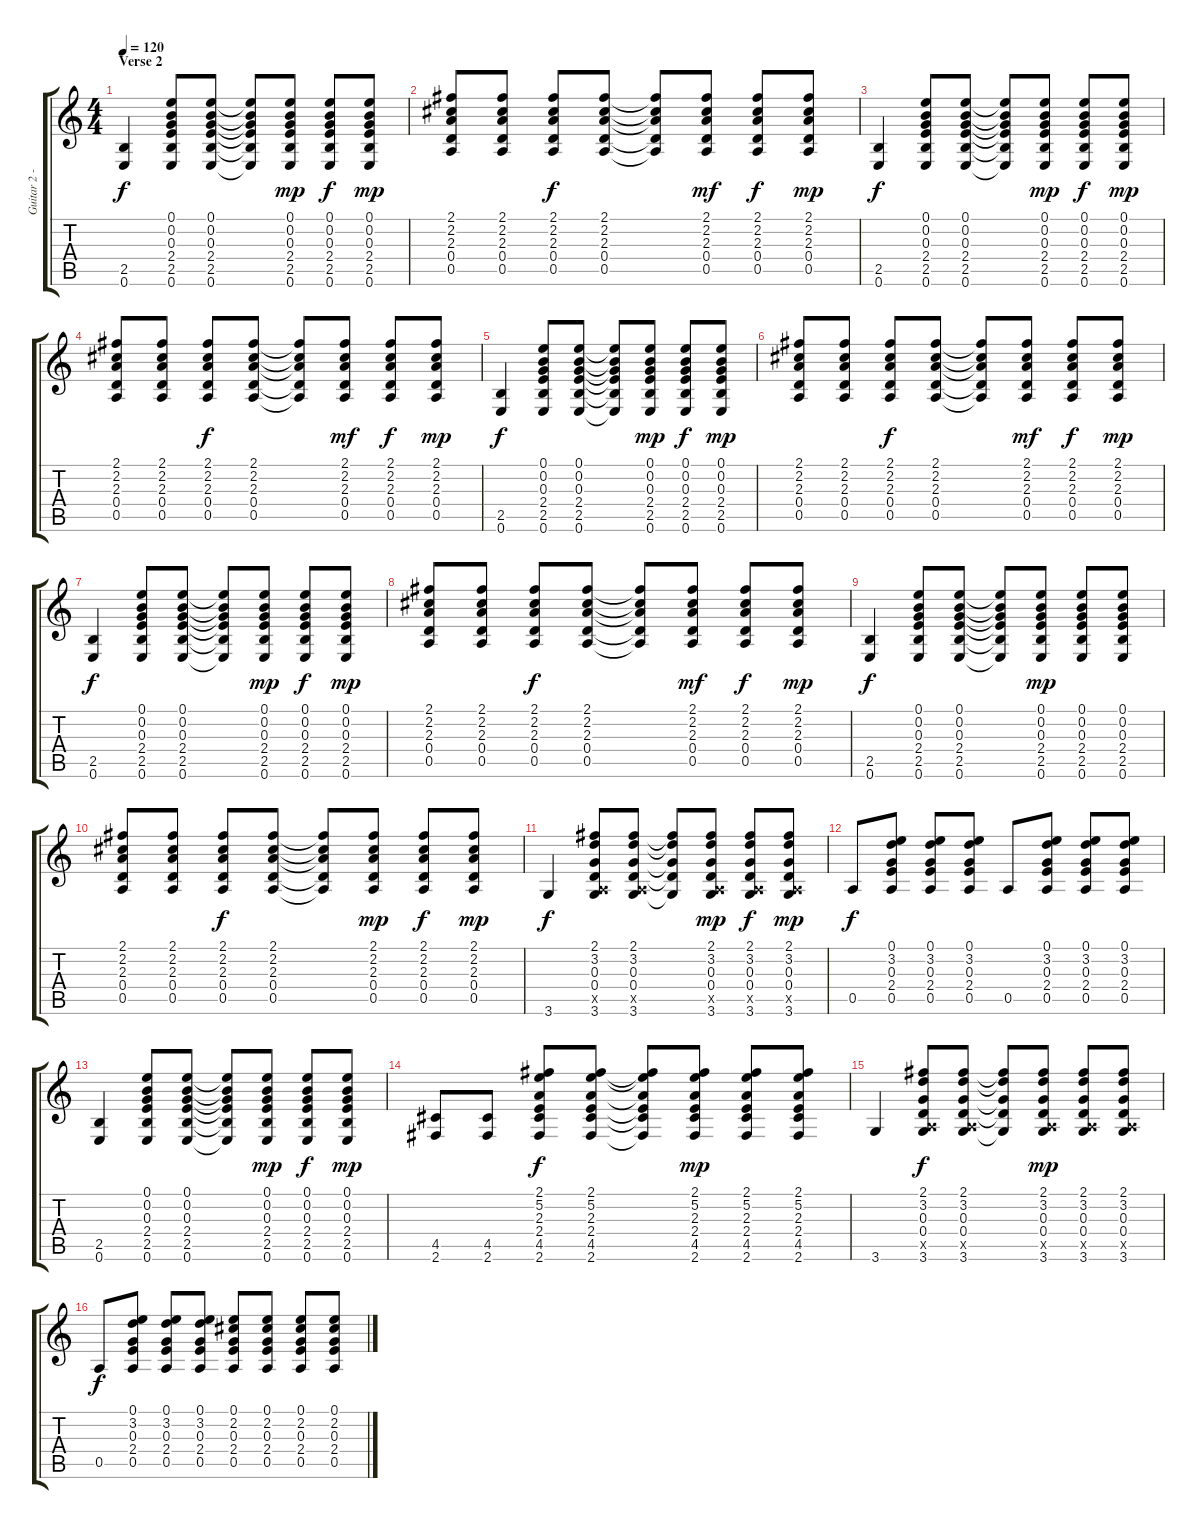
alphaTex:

\track ("Guitar 2 - Michelle Branch" "Guitar 2 -") {instrument acousticguitarnylon}
\staff {score tabs}
\tuning (E4 B3 G3 D3 A2 E2) {hide}
\ts (4 4)
\section ("" "Verse 2")
\tempo 120
\clef g2
\ks c
(2.5 0.6).4{dy f} (0.1 0.2 0.3 2.4 2.5 0.6).8 (0.1 0.2 0.3 2.4 2.5 0.6).8 (0.1{t} 0.2{t} 0.3{t} 2.4{t} 2.5{t} 0.6{t}).8 (0.1 0.2 0.3 2.4 2.5 0.6).8{dy mp} (0.1 0.2 0.3 2.4 2.5 0.6).8{dy f} (0.1 0.2 0.3 2.4 2.5 0.6).8{dy mp} |
(2.1 2.2 2.3 0.4 0.5).8 (2.1 2.2 2.3 0.4 0.5).8 (2.1 2.2 2.3 0.4 0.5).8{dy f} (2.1 2.2 2.3 0.4 0.5).8 (2.1{t} 2.2{t} 2.3{t} 0.4{t} 0.5{t}).8 (2.1 2.2 2.3 0.4 0.5).8{dy mf} (2.1 2.2 2.3 0.4 0.5).8{dy f} (2.1 2.2 2.3 0.4 0.5).8{dy mp} |
(2.5 0.6).4{dy f} (0.1 0.2 0.3 2.4 2.5 0.6).8 (0.1 0.2 0.3 2.4 2.5 0.6).8 (0.1{t} 0.2{t} 0.3{t} 2.4{t} 2.5{t} 0.6{t}).8 (0.1 0.2 0.3 2.4 2.5 0.6).8{dy mp} (0.1 0.2 0.3 2.4 2.5 0.6).8{dy f} (0.1 0.2 0.3 2.4 2.5 0.6).8{dy mp} |
(2.1 2.2 2.3 0.4 0.5).8 (2.1 2.2 2.3 0.4 0.5).8 (2.1 2.2 2.3 0.4 0.5).8{dy f} (2.1 2.2 2.3 0.4 0.5).8 (2.1{t} 2.2{t} 2.3{t} 0.4{t} 0.5{t}).8 (2.1 2.2 2.3 0.4 0.5).8{dy mf} (2.1 2.2 2.3 0.4 0.5).8{dy f} (2.1 2.2 2.3 0.4 0.5).8{dy mp} |
(2.5 0.6).4{dy f} (0.1 0.2 0.3 2.4 2.5 0.6).8 (0.1 0.2 0.3 2.4 2.5 0.6).8 (0.1{t} 0.2{t} 0.3{t} 2.4{t} 2.5{t} 0.6{t}).8 (0.1 0.2 0.3 2.4 2.5 0.6).8{dy mp} (0.1 0.2 0.3 2.4 2.5 0.6).8{dy f} (0.1 0.2 0.3 2.4 2.5 0.6).8{dy mp} |
(2.1 2.2 2.3 0.4 0.5).8 (2.1 2.2 2.3 0.4 0.5).8 (2.1 2.2 2.3 0.4 0.5).8{dy f} (2.1 2.2 2.3 0.4 0.5).8 (2.1{t} 2.2{t} 2.3{t} 0.4{t} 0.5{t}).8 (2.1 2.2 2.3 0.4 0.5).8{dy mf} (2.1 2.2 2.3 0.4 0.5).8{dy f} (2.1 2.2 2.3 0.4 0.5).8{dy mp} |
(2.5 0.6).4{dy f} (0.1 0.2 0.3 2.4 2.5 0.6).8 (0.1 0.2 0.3 2.4 2.5 0.6).8 (0.1{t} 0.2{t} 0.3{t} 2.4{t} 2.5{t} 0.6{t}).8 (0.1 0.2 0.3 2.4 2.5 0.6).8{dy mp} (0.1 0.2 0.3 2.4 2.5 0.6).8{dy f} (0.1 0.2 0.3 2.4 2.5 0.6).8{dy mp} |
(2.1 2.2 2.3 0.4 0.5).8 (2.1 2.2 2.3 0.4 0.5).8 (2.1 2.2 2.3 0.4 0.5).8{dy f} (2.1 2.2 2.3 0.4 0.5).8 (2.1{t} 2.2{t} 2.3{t} 0.4{t} 0.5{t}).8 (2.1 2.2 2.3 0.4 0.5).8{dy mf} (2.1 2.2 2.3 0.4 0.5).8{dy f} (2.1 2.2 2.3 0.4 0.5).8{dy mp} |
(2.5 0.6).4{dy f} (0.1 0.2 0.3 2.4 2.5 0.6).8 (0.1 0.2 0.3 2.4 2.5 0.6).8 (0.1{t} 0.2{t} 0.3{t} 2.4{t} 2.5{t} 0.6{t}).8 (0.1 0.2 0.3 2.4 2.5 0.6).8{dy mp} (0.1 0.2 0.3 2.4 2.5 0.6).8 (0.1 0.2 0.3 2.4 2.5 0.6).8 |
(2.1 2.2 2.3 0.4 0.5).8 (2.1 2.2 2.3 0.4 0.5).8 (2.1 2.2 2.3 0.4 0.5).8{dy f} (2.1 2.2 2.3 0.4 0.5).8 (2.1{t} 2.2{t} 2.3{t} 0.4{t} 0.5{t}).8 (2.1 2.2 2.3 0.4 0.5).8{dy mp} (2.1 2.2 2.3 0.4 0.5).8{dy f} (2.1 2.2 2.3 0.4 0.5).8{dy mp} |
3.6.4{dy f} (2.1 3.2 0.3 0.4 0.5{x} 3.6).8 (2.1 3.2 0.3 0.4 0.5{x} 3.6).8 (2.1{t} 3.2{t} 0.3{t} 0.4{t} 3.6{t}).8 (2.1 3.2 0.3 0.4 0.5{x} 3.6).8{dy mp} (2.1 3.2 0.3 0.4 0.5{x} 3.6).8{dy f} (2.1 3.2 0.3 0.4 0.5{x} 3.6).8{dy mp} |
0.5.8{dy f} (0.1 3.2 0.3 2.4 0.5).8 (0.1 3.2 0.3 2.4 0.5).8 (0.1 3.2 0.3 2.4 0.5).8 0.5.8 (0.1 3.2 0.3 2.4 0.5).8 (0.1 3.2 0.3 2.4 0.5).8 (0.1 3.2 0.3 2.4 0.5).8 |
(2.5 0.6).4 (0.1 0.2 0.3 2.4 2.5 0.6).8 (0.1 0.2 0.3 2.4 2.5 0.6).8 (0.1{t} 0.2{t} 0.3{t} 2.4{t} 2.5{t} 0.6{t}).8 (0.1 0.2 0.3 2.4 2.5 0.6).8{dy mp} (0.1 0.2 0.3 2.4 2.5 0.6).8{dy f} (0.1 0.2 0.3 2.4 2.5 0.6).8{dy mp} |
(4.5 2.6).8 (4.5 2.6).8 (2.1 5.2 2.3 2.4 4.5 2.6).8{dy f} (2.1 5.2 2.3 2.4 4.5 2.6).8 (2.1{t} 5.2{t} 2.3{t} 2.4{t} 4.5{t} 2.6{t}).8 (2.1 5.2 2.3 2.4 4.5 2.6).8{dy mp} (2.1 5.2 2.3 2.4 4.5 2.6).8 (2.1 5.2 2.3 2.4 4.5 2.6).8 |
3.6.4 (2.1 3.2 0.3 0.4 0.5{x} 3.6).8{dy f} (2.1 3.2 0.3 0.4 0.5{x} 3.6).8 (2.1{t} 3.2{t} 0.3{t} 0.4{t} 3.6{t}).8 (2.1 3.2 0.3 0.4 0.5{x} 3.6).8{dy mp} (2.1 3.2 0.3 0.4 0.5{x} 3.6).8 (2.1 3.2 0.3 0.4 0.5{x} 3.6).8 |
0.5.8{dy f} (0.1 3.2 0.3 2.4 0.5).8 (0.1 3.2 0.3 2.4 0.5).8 (0.1 3.2 0.3 2.4 0.5).8 (0.1 2.2 0.3 2.4 0.5).8 (0.1 2.2 0.3 2.4 0.5).8 (0.1 2.2 0.3 2.4 0.5).8 (0.1 2.2 0.3 2.4 0.5).8
